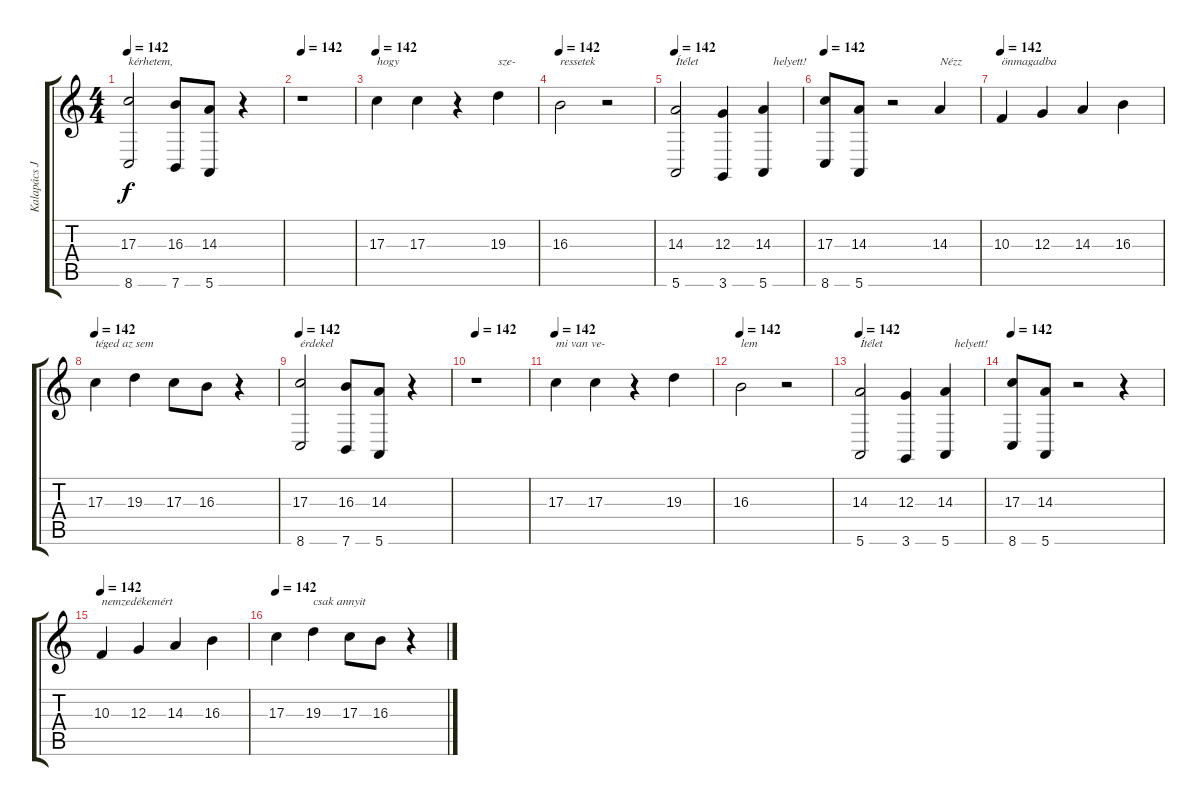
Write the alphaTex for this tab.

\track ("Kalapács József" "Kalapács J") {instrument violin}
\staff {score tabs}
\tuning (E4 B3 G3 D3 A2 E2) {hide}
\ts (4 4)
\tempo 142
\clef g2
\ks c
(17.3 8.6).2{txt "kérhetem," dy f} (16.3 7.6).8 (14.3 5.6).8 r.4 |
\tempo 142
r.1 |
\tempo 142
17.3.4{txt "hogy"} 17.3.4 r.4 19.3.4{txt "sze-"} |
\tempo 142
16.3.2{txt "ressetek"} r.2 |
\tempo 142
(14.3 5.6).2{txt "Ítélet                         helyett!"} (12.3 3.6).4 (14.3 5.6).4 |
\tempo 142
(17.3 8.6).8 (14.3 5.6).8 r.2 14.3.4{txt "Nézz"} |
\tempo 142
10.3.4{txt "önmagadba"} 12.3.4 14.3.4 16.3.4 |
\tempo 142
17.3.4{txt "téged az sem"} 19.3.4 17.3.8 16.3.8 r.4 |
\tempo 142
(17.3 8.6).2{txt "érdekel"} (16.3 7.6).8 (14.3 5.6).8 r.4 |
\tempo 142
r.1 |
\tempo 142
17.3.4{txt "mi van ve-"} 17.3.4 r.4 19.3.4 |
\tempo 142
16.3.2{txt "lem"} r.2 |
\tempo 142
(14.3 5.6).2{txt "Ítélet                        helyett!"} (12.3 3.6).4 (14.3 5.6).4 |
\tempo 142
(17.3 8.6).8 (14.3 5.6).8 r.2 r.4 |
\tempo 142
10.3.4{txt "nemzedékemért"} 12.3.4 14.3.4 16.3.4 |
\tempo 142
17.3.4 19.3.4{txt "csak annyit"} 17.3.8 16.3.8 r.4
